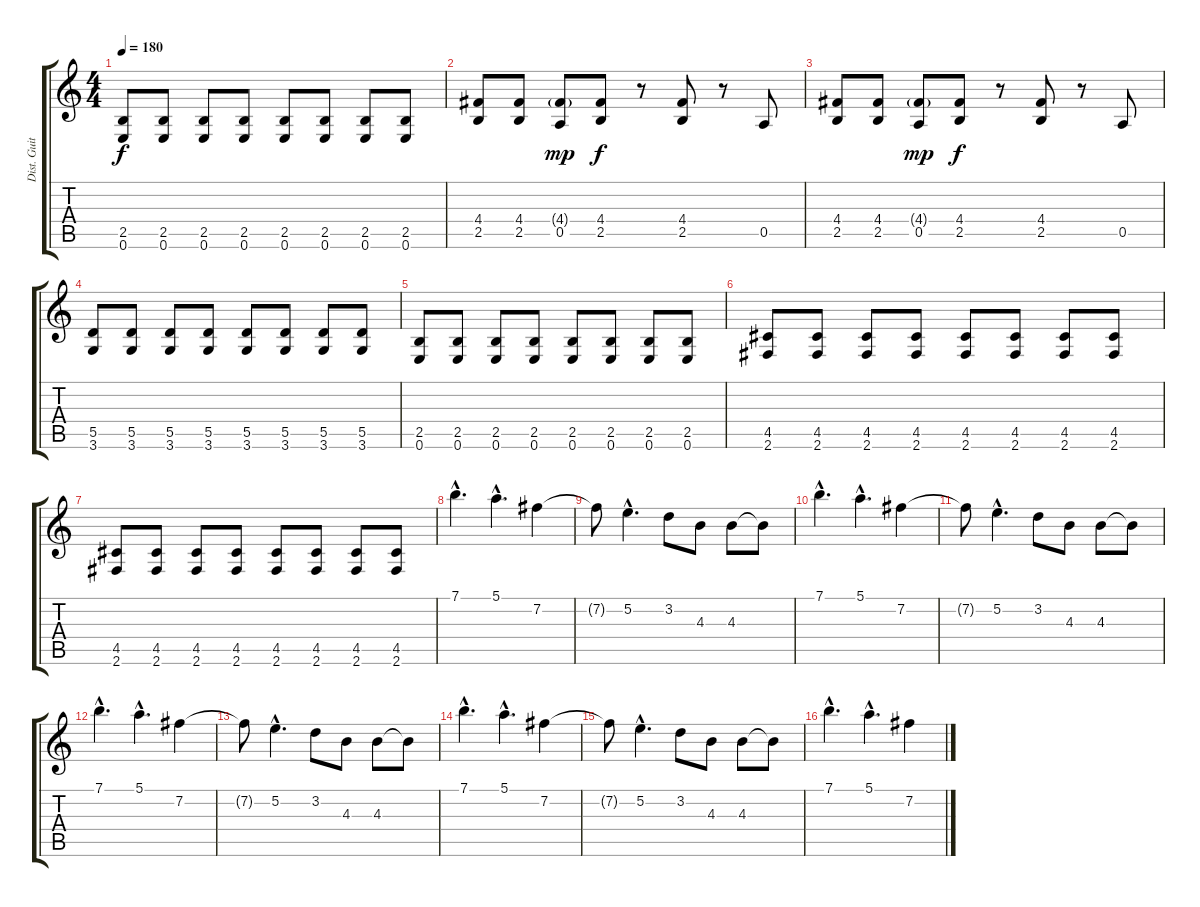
\track ("Dist. Guitar 1" "Dist. Guit") {instrument distortionguitar}
\staff {score tabs}
\tuning (E4 B3 G3 D3 A2 E2) {hide}
\ts (4 4)
\tempo 180
\clef g2
\ks c
(2.5 0.6).8{dy f} (2.5 0.6).8 (2.5 0.6).8 (2.5 0.6).8 (2.5 0.6).8 (2.5 0.6).8 (2.5 0.6).8 (2.5 0.6).8 |
(4.4 2.5).8 (4.4 2.5).8 (4.4{g} 0.5).8{dy mp} (4.4 2.5).8{dy f} r.8 (4.4 2.5).8 r.8 0.5.8 |
(4.4 2.5).8 (4.4 2.5).8 (4.4{g} 0.5).8{dy mp} (4.4 2.5).8{dy f} r.8 (4.4 2.5).8 r.8 0.5.8 |
(5.5 3.6).8 (5.5 3.6).8 (5.5 3.6).8 (5.5 3.6).8 (5.5 3.6).8 (5.5 3.6).8 (5.5 3.6).8 (5.5 3.6).8 |
(2.5 0.6).8 (2.5 0.6).8 (2.5 0.6).8 (2.5 0.6).8 (2.5 0.6).8 (2.5 0.6).8 (2.5 0.6).8 (2.5 0.6).8 |
(4.5 2.6).8 (4.5 2.6).8 (4.5 2.6).8 (4.5 2.6).8 (4.5 2.6).8 (4.5 2.6).8 (4.5 2.6).8 (4.5 2.6).8 |
(4.5 2.6).8 (4.5 2.6).8 (4.5 2.6).8 (4.5 2.6).8 (4.5 2.6).8 (4.5 2.6).8 (4.5 2.6).8 (4.5 2.6).8 |
7.1{hac}.4{d} 5.1{hac}.4{d} 7.2.4 |
7.2{t}.8 5.2{hac}.4{d} 3.2.8 4.3.8 4.3.8 4.3{t}.8 |
7.1{hac}.4{d} 5.1{hac}.4{d} 7.2.4 |
7.2{t}.8 5.2{hac}.4{d} 3.2.8 4.3.8 4.3.8 4.3{t}.8 |
7.1{hac}.4{d} 5.1{hac}.4{d} 7.2.4 |
7.2{t}.8 5.2{hac}.4{d} 3.2.8 4.3.8 4.3.8 4.3{t}.8 |
7.1{hac}.4{d} 5.1{hac}.4{d} 7.2.4 |
7.2{t}.8 5.2{hac}.4{d} 3.2.8 4.3.8 4.3.8 4.3{t}.8 |
7.1{hac}.4{d} 5.1{hac}.4{d} 7.2.4
